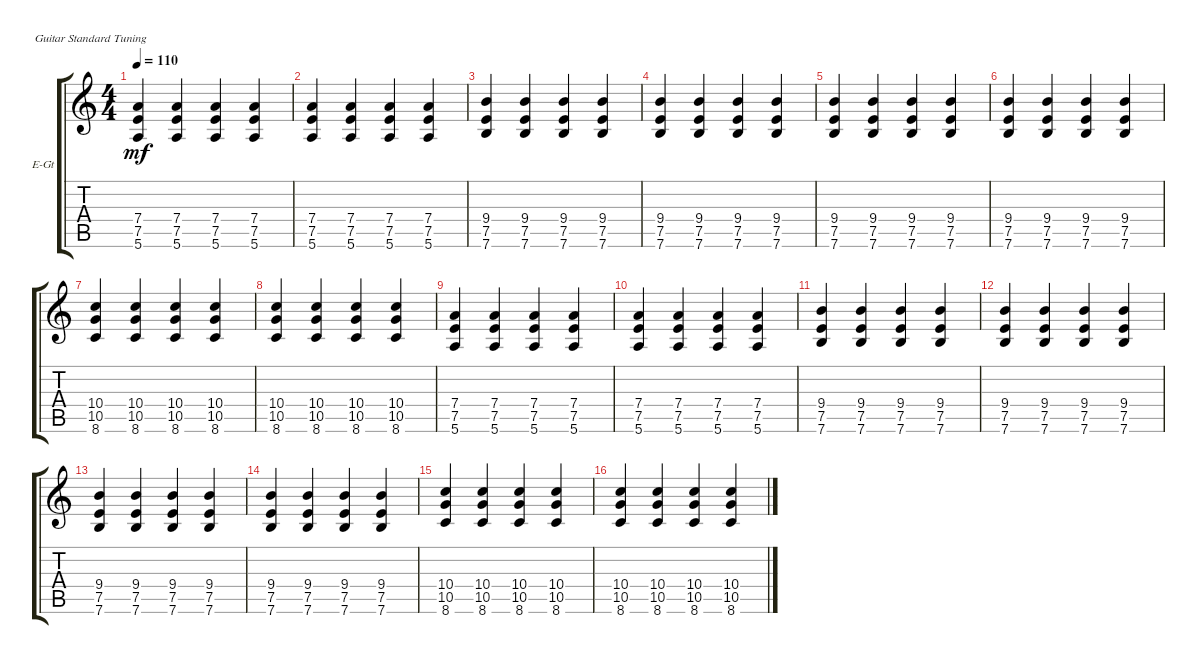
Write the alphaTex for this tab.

\defaultSystemsLayout 4
\bracketExtendMode groupsimilarinstruments
\firstSystemTrackNameOrientation horizontal
\otherSystemsTrackNameOrientation horizontal
\track ("Electric Guitar" "E-Gt") {instrument distortionguitar}
\staff {score tabs}
\tuning (E4 B3 G3 D3 A2 E2)
\ts (4 4)
\tempo 110
\clef g2
\ks c
(5.6 7.5 7.4).4{dy mf} (5.6 7.5 7.4).4 (5.6 7.5 7.4).4 (5.6 7.5 7.4).4 |
(5.6 7.5 7.4).4 (5.6 7.5 7.4).4 (5.6 7.5 7.4).4 (5.6 7.5 7.4).4 |
(7.6 7.5 9.4).4 (7.6 7.5 9.4).4 (7.6 7.5 9.4).4 (7.6 7.5 9.4).4 |
(7.6 7.5 9.4).4 (7.6 7.5 9.4).4 (7.6 7.5 9.4).4 (7.6 7.5 9.4).4 |
(7.6 7.5 9.4).4 (7.6 7.5 9.4).4 (7.6 7.5 9.4).4 (7.6 7.5 9.4).4 |
(7.6 7.5 9.4).4 (7.6 7.5 9.4).4 (7.6 7.5 9.4).4 (7.6 7.5 9.4).4 |
(8.6 10.5 10.4).4 (8.6 10.5 10.4).4 (8.6 10.5 10.4).4 (8.6 10.5 10.4).4 |
(8.6 10.5 10.4).4 (8.6 10.5 10.4).4 (8.6 10.5 10.4).4 (8.6 10.5 10.4).4 |
(5.6 7.5 7.4).4 (5.6 7.5 7.4).4 (5.6 7.5 7.4).4 (5.6 7.5 7.4).4 |
(5.6 7.5 7.4).4 (5.6 7.5 7.4).4 (5.6 7.5 7.4).4 (5.6 7.5 7.4).4 |
(7.6 7.5 9.4).4 (7.6 7.5 9.4).4 (7.6 7.5 9.4).4 (7.6 7.5 9.4).4 |
(7.6 7.5 9.4).4 (7.6 7.5 9.4).4 (7.6 7.5 9.4).4 (7.6 7.5 9.4).4 |
(7.6 7.5 9.4).4 (7.6 7.5 9.4).4 (7.6 7.5 9.4).4 (7.6 7.5 9.4).4 |
(7.6 7.5 9.4).4 (7.6 7.5 9.4).4 (7.6 7.5 9.4).4 (7.6 7.5 9.4).4 |
(8.6 10.5 10.4).4 (8.6 10.5 10.4).4 (8.6 10.5 10.4).4 (8.6 10.5 10.4).4 |
(8.6 10.5 10.4).4 (8.6 10.5 10.4).4 (8.6 10.5 10.4).4 (8.6 10.5 10.4).4
